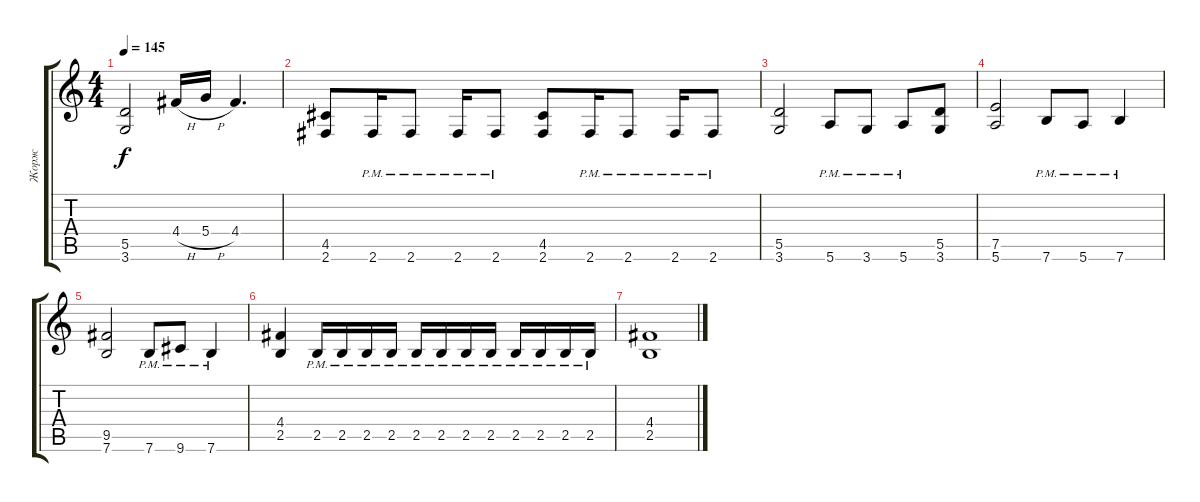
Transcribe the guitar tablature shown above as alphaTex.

\track ("Жорж" "Жорж") {instrument distortionguitar}
\staff {score tabs}
\tuning (E4 B3 G3 D3 A2 E2) {hide}
\ts (4 4)
\tempo 145
\clef g2
\ks c
(5.5 3.6).2{dy f} 4.4{h}.16 5.4{h}.16 4.4.4{d} |
(4.5 2.6).8 2.6{pm}.16 2.6{pm}.8 2.6{pm}.16 2.6{pm}.8 (4.5 2.6).8 2.6{pm}.16 2.6{pm}.8 2.6{pm}.16 2.6{pm}.8 |
(5.5 3.6).2 5.6{pm}.8 3.6{pm}.8 5.6{pm}.8 (5.5 3.6).8 |
(7.5 5.6).2 7.6{pm}.8 5.6{pm}.8 7.6{pm}.4 |
(9.5 7.6).2 7.6{pm}.8 9.6{pm}.8 7.6{pm}.4 |
(4.4 2.5).4 2.5{pm}.16 2.5{pm}.16 2.5{pm}.16 2.5{pm}.16 2.5{pm}.16 2.5{pm}.16 2.5{pm}.16 2.5{pm}.16 2.5{pm}.16 2.5{pm}.16 2.5{pm}.16 2.5{pm}.16 |
(4.4 2.5).1
